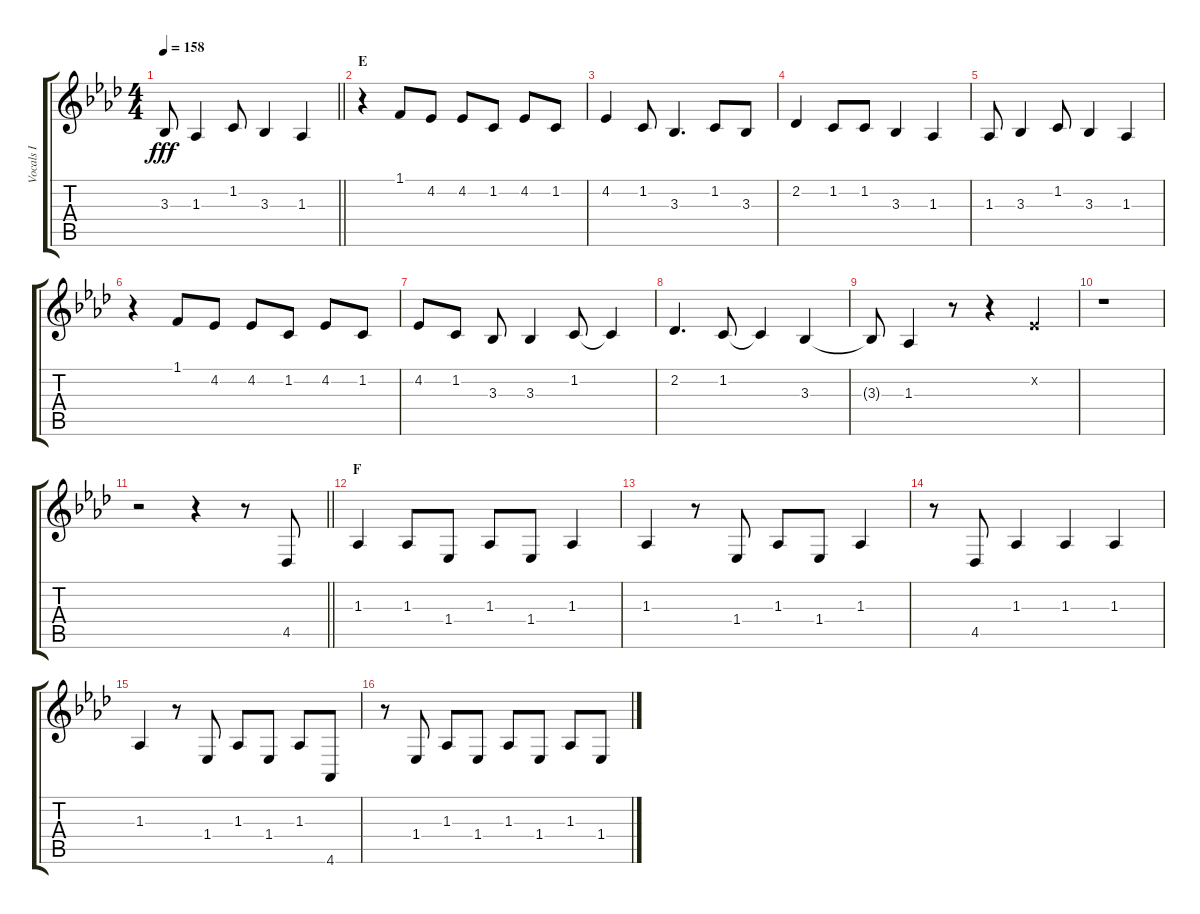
\track ("Vocals I" "Vocals I") {instrument voiceoohs}
\staff {score tabs}
\tuning (E4 B3 G3 D3 A2 E2) {hide}
\ts (4 4)
\tempo 158
\clef g2
\barLineRight lightlight
\ks ab
3.3{t}.8{dy fff} 1.3.4 1.2.8 3.3.4 1.3.4 |
\section ("" "E")
r.4 1.1.8 4.2.8 4.2.8 1.2.8 4.2.8 1.2.8 |
4.2.4 1.2.8 3.3.4{d} 1.2.8 3.3.8 |
2.2.4 1.2.8 1.2.8 3.3.4 1.3.4 |
1.3.8 3.3.4 1.2.8 3.3.4 1.3.4 |
r.4 1.1.8 4.2.8 4.2.8 1.2.8 4.2.8 1.2.8 |
4.2.8 1.2.8 3.3.8 3.3.4 1.2.8 1.2{t}.4 |
2.2.4{d} 1.2.8 1.2{t}.4 3.3.4 |
3.3{t}.8 1.3.4 r.8 r.4 4.2{x}.4 |
r.1 |
\barLineRight lightlight
r.2 r.4 r.8 4.5.8 |
\section ("" "F")
1.3.4 1.3.8 1.4.8 1.3.8 1.4.8 1.3.4 |
1.3.4 r.8 1.4.8 1.3.8 1.4.8 1.3.4 |
r.8 4.5.8 1.3.4 1.3.4 1.3.4 |
1.3.4 r.8 1.4.8 1.3.8 1.4.8 1.3.8 4.6.8 |
r.8 1.4.8 1.3.8 1.4.8 1.3.8 1.4.8 1.3.8 1.4.8
